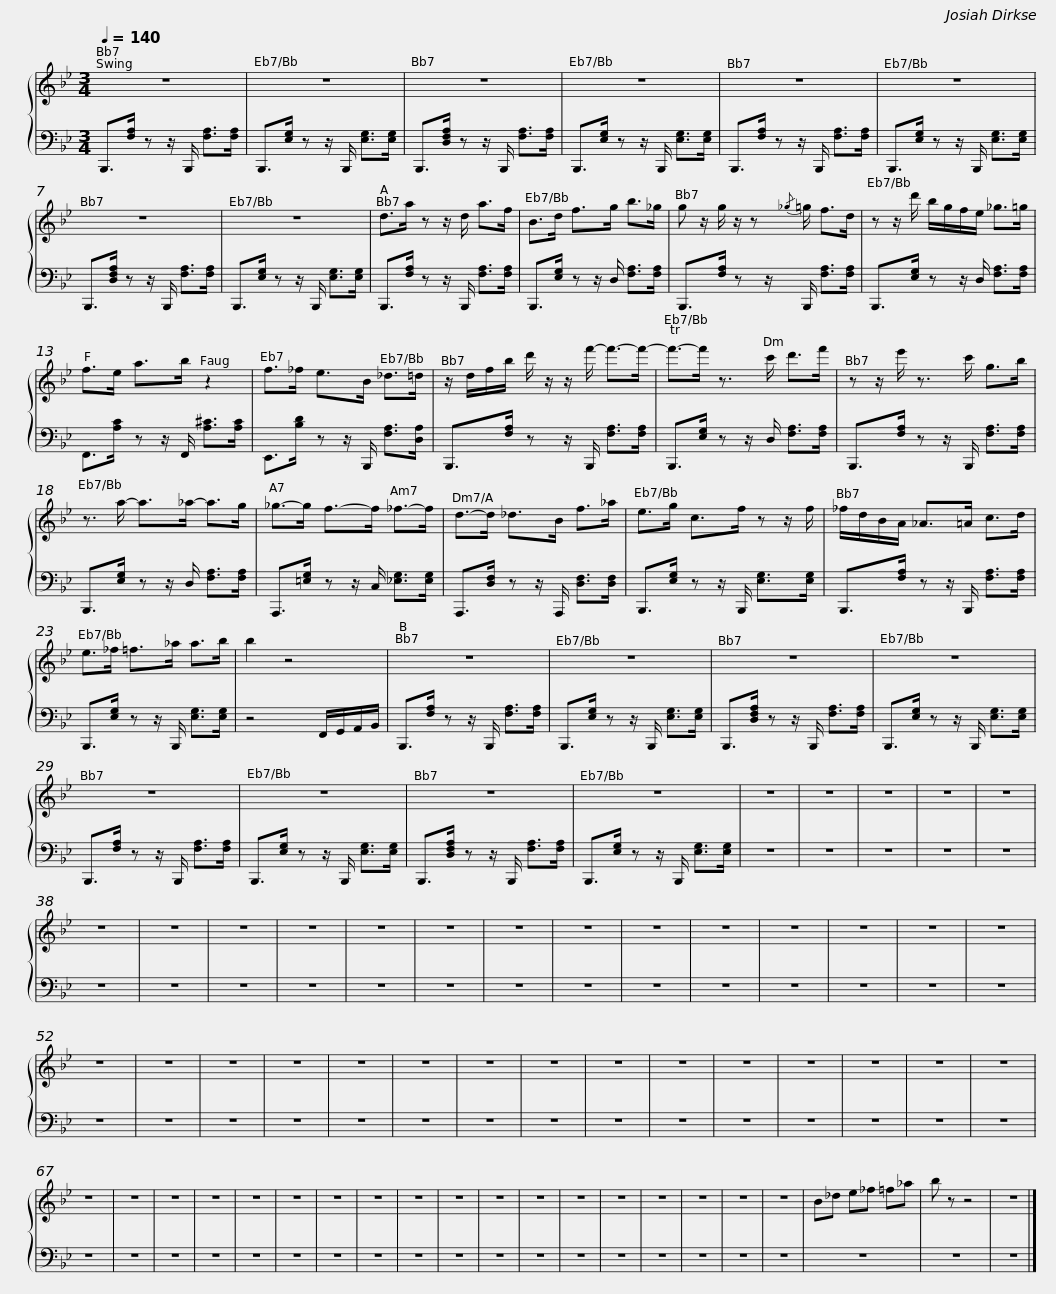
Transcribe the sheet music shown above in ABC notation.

X:1
%%score { 1 | 2 }
L:1/8
Q:1/4=140
M:3/4
I:linebreak $
K:Bb
V:1 treble
V:2 bass
V:1
 z6 | z6 | z6 | z6 | z6 |$ %5
 z6 | z6 | z6 | d>a z z/ d/ a>f | B>d f>g b>_g |$ %10
 g z/ g/ z/ z{/_g} =g/ f>d | z z/ d'/ b/g/f/e/ _g>=g | f>e a>b z2 | f>_f e>B _d>=d |$ z/ d/f/b/ d'/ z/ z/ f'/- f'->f'- | %15
 Tf'->f' z3/2 c'/ d'>f' | z z/ e'/ z3/2 c'/ g>b | z3/2 a/- a>_a- a>g |$ _g->g f->f _f->f | d->d _d>B f>_a | %20
 e>g c>f z z/ f/ | _f/d/B/A/ _A>=A c>d |$ e>_f =f>_a a>b | b2 z4 | z6 | %25
 z6 | z6 |$ z6 | z6 | z6 | %30
 z6 | z6 | z6 |$ z6 | z6 | %35
 z6 | z6 | z6 | z6 | z6 | %40
 z6 | z6 | z6 | z6 | z6 | %45
 z6 | z6 | z6 | z6 | z6 | %50
 z6 |$ z6 | z6 | z6 | z6 | %55
 z6 | z6 | z6 | z6 | z6 | %60
 z6 | z6 | z6 | z6 | z6 | %65
 z6 | z6 | z6 | z6 |$ z6 | %70
 z6 | z6 | z6 | z6 | z6 | %75
 z6 | z6 | z6 | z6 | z6 | %80
 z6 | z6 | z6 | z6 | B_d e_f =f_a |$ %85
 b z z4 | z6 |] %87
V:2
 B,,,>[F,A,] z z/ B,,,/ [F,A,]>[F,A,] | B,,,>[E,G,] z z/ B,,,/ [E,G,]>[E,G,] | B,,,>[D,F,A,] z z/ B,,,/ [F,A,]>[F,A,] | B,,,>[E,G,] z z/ B,,,/ [E,G,]>[E,G,] | B,,,>[F,A,] z z/ B,,,/ [F,A,]>[F,A,] |$ %5
 B,,,>[E,G,] z z/ B,,,/ [E,G,]>[E,G,] | B,,,>[D,F,A,] z z/ B,,,/ [F,A,]>[F,A,] | B,,,>[E,G,] z z/ B,,,/ [E,G,]>[E,G,] | B,,,>[F,A,] z z/ B,,,/ [F,A,]>[F,A,] | B,,,>[E,G,] z z/ D,/ [F,A,]>[F,A,] |$ %10
 B,,,>[F,A,] z z/ B,,,/ [F,A,]>[F,A,] | B,,,>[E,G,] z z/ D,/ [F,A,]>[F,A,] | F,,>[A,C] z z/ F,,/ [A,^C]>[A,C] | E,,>[B,D] z z/ B,,,/ [F,A,]>[D,A,] |$ B,,,>[F,A,] z z/ B,,,/ [F,A,]>[F,A,] | %15
 B,,,>[E,G,] z z/ D,/ [F,A,]>[F,A,] | B,,,>[F,A,] z z/ B,,,/ [F,A,]>[F,A,] | B,,,>[E,G,] z z/ D,/ [F,A,]>[F,A,] |$ A,,,>[=E,G,] z z/ C,/ [_E,G,]>[E,G,] | A,,,>[D,F,] z z/ A,,,/ [D,F,]>[D,F,] | %20
 B,,,>[E,G,] z z/ B,,,/ [E,G,]>[E,G,] | B,,,>[F,A,] z z/ B,,,/ [F,A,]>[F,A,] |$ B,,,>[E,G,] z z/ B,,,/ [E,G,]>[E,G,] | z4 F,,/G,,/A,,/B,,/ | B,,,>[F,A,] z z/ B,,,/ [F,A,]>[F,A,] | %25
 B,,,>[E,G,] z z/ B,,,/ [E,G,]>[E,G,] | B,,,>[D,F,A,] z z/ B,,,/ [F,A,]>[F,A,] |$ B,,,>[E,G,] z z/ B,,,/ [E,G,]>[E,G,] | B,,,>[F,A,] z z/ B,,,/ [F,A,]>[F,A,] | B,,,>[E,G,] z z/ B,,,/ [E,G,]>[E,G,] | %30
 B,,,>[D,F,A,] z z/ B,,,/ [F,A,]>[F,A,] | B,,,>[E,G,] z z/ B,,,/ [E,G,]>[E,G,] | z6 |$ z6 | z6 | %35
 z6 | z6 | z6 | z6 | z6 | %40
 z6 | z6 | z6 | z6 | z6 | %45
 z6 | z6 | z6 | z6 | z6 | %50
 z6 |$ z6 | z6 | z6 | z6 | %55
 z6 | z6 | z6 | z6 | z6 | %60
 z6 | z6 | z6 | z6 | z6 | %65
 z6 | z6 | z6 | z6 |$ z6 | %70
 z6 | z6 | z6 | z6 | z6 | %75
 z6 | z6 | z6 | z6 | z6 | %80
 z6 | z6 | z6 | z6 | z6 |$ %85
 z6 | z6 |] %87
